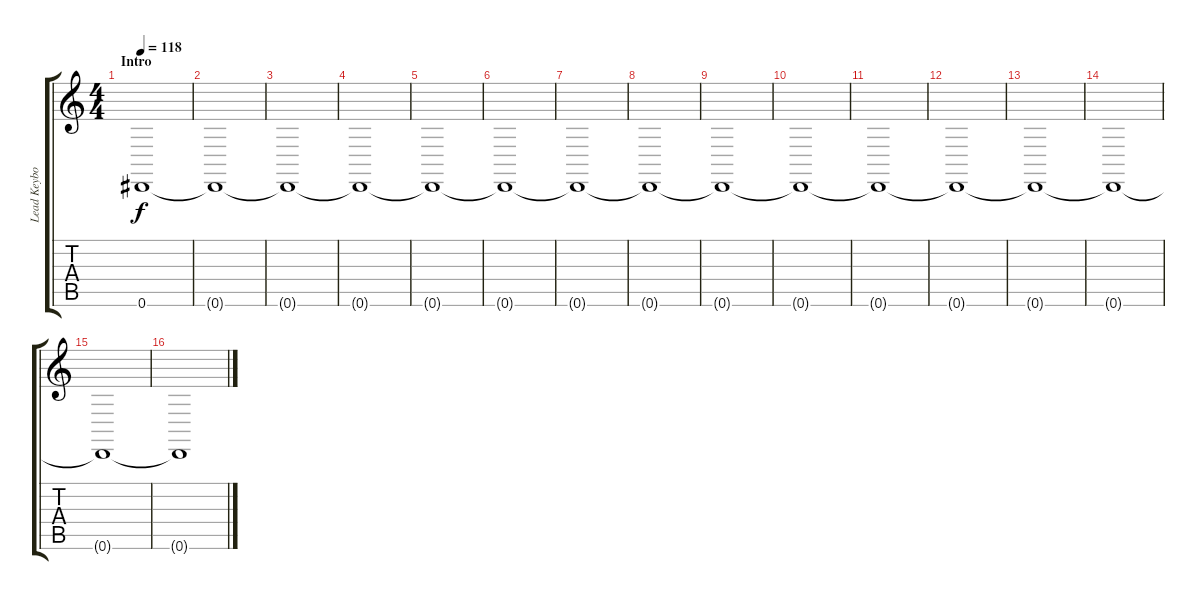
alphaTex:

\track ("Lead Keyboard" "Lead Keybo") {instrument lead2sawtooth}
\staff {score tabs}
\tuning (Eb4 Bb3 Gb3 Db3 Ab2 Eb2) {hide}
\ts (4 4)
\section ("" "Intro")
\tempo 118
\tempo 130
\tempo 118
\clef g2
\ks c
0.6.1{dy f instrument pad2warm} |
0.6{t}.1 |
0.6{t}.1 |
0.6{t}.1 |
0.6{t}.1 |
0.6{t}.1 |
0.6{t}.1 |
0.6{t}.1 |
0.6{t}.1 |
0.6{t}.1 |
0.6{t}.1 |
0.6{t}.1 |
0.6{t}.1 |
0.6{t}.1 |
0.6{t}.1 |
0.6{t}.1
